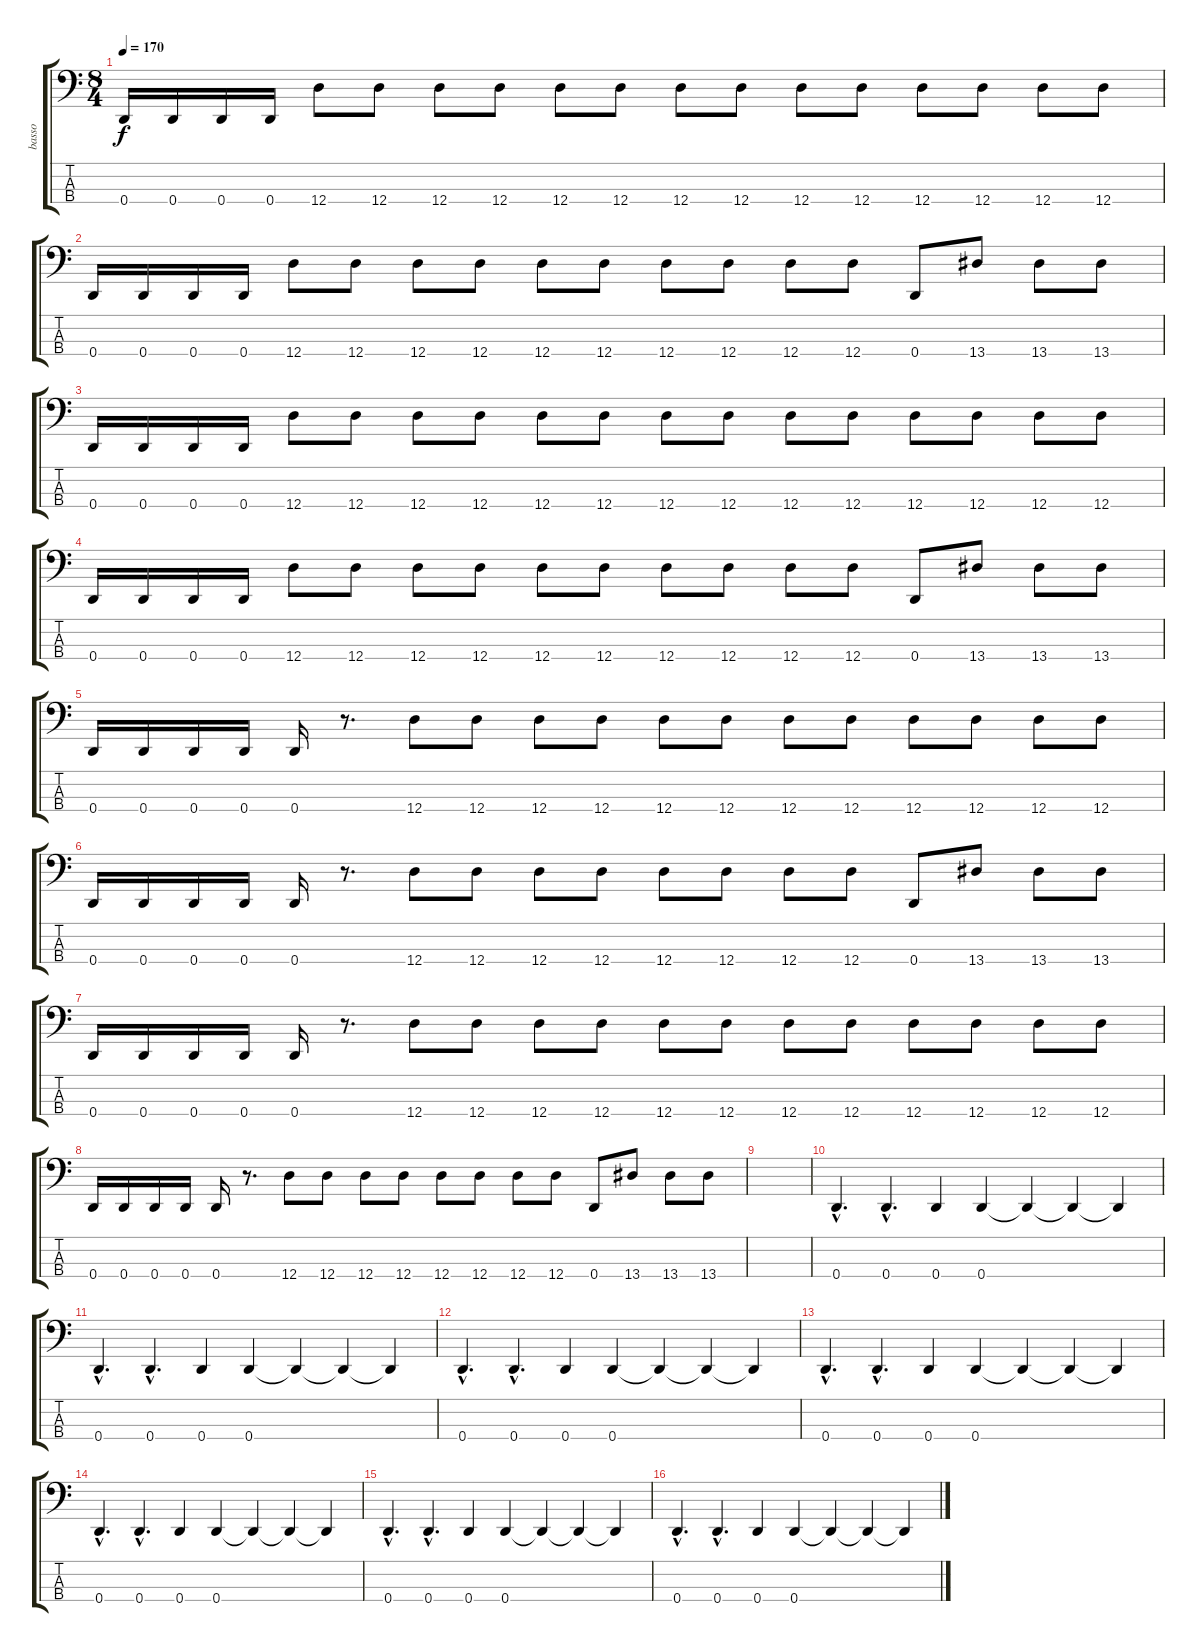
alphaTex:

\track ("basso" "basso") {instrument electricbasspick}
\staff {score tabs}
\tuning (G2 D2 A1 D1) {hide}
\ts (8 4)
\tempo 170
\clef f4
\ks c
0.4.16{dy f instrument electricbasspick} 0.4.16 0.4.16 0.4.16 12.4.8 12.4.8 12.4.8 12.4.8 12.4.8 12.4.8 12.4.8 12.4.8 12.4.8 12.4.8 12.4.8 12.4.8 12.4.8 12.4.8 |
0.4.16 0.4.16 0.4.16 0.4.16 12.4.8 12.4.8 12.4.8 12.4.8 12.4.8 12.4.8 12.4.8 12.4.8 12.4.8 12.4.8 0.4.8 13.4.8 13.4.8 13.4.8 |
0.4.16 0.4.16 0.4.16 0.4.16 12.4.8 12.4.8 12.4.8 12.4.8 12.4.8 12.4.8 12.4.8 12.4.8 12.4.8 12.4.8 12.4.8 12.4.8 12.4.8 12.4.8 |
0.4.16 0.4.16 0.4.16 0.4.16 12.4.8 12.4.8 12.4.8 12.4.8 12.4.8 12.4.8 12.4.8 12.4.8 12.4.8 12.4.8 0.4.8 13.4.8 13.4.8 13.4.8 |
0.4.16 0.4.16 0.4.16 0.4.16 0.4.16 r.8{d} 12.4.8 12.4.8 12.4.8 12.4.8 12.4.8 12.4.8 12.4.8 12.4.8 12.4.8 12.4.8 12.4.8 12.4.8 |
0.4.16 0.4.16 0.4.16 0.4.16 0.4.16 r.8{d} 12.4.8 12.4.8 12.4.8 12.4.8 12.4.8 12.4.8 12.4.8 12.4.8 0.4.8 13.4.8 13.4.8 13.4.8 |
0.4.16 0.4.16 0.4.16 0.4.16 0.4.16 r.8{d} 12.4.8 12.4.8 12.4.8 12.4.8 12.4.8 12.4.8 12.4.8 12.4.8 12.4.8 12.4.8 12.4.8 12.4.8 |
0.4.16 0.4.16 0.4.16 0.4.16 0.4.16 r.8{d} 12.4.8 12.4.8 12.4.8 12.4.8 12.4.8 12.4.8 12.4.8 12.4.8 0.4.8 13.4.8 13.4.8 13.4.8 |
|
0.4{hac}.4{d} 0.4{hac}.4{d} 0.4.4 0.4.4 0.4{t}.4 0.4{t}.4 0.4{t}.4 |
0.4{hac}.4{d} 0.4{hac}.4{d} 0.4.4 0.4.4 0.4{t}.4 0.4{t}.4 0.4{t}.4 |
0.4{hac}.4{d} 0.4{hac}.4{d} 0.4.4 0.4.4 0.4{t}.4 0.4{t}.4 0.4{t}.4 |
0.4{hac}.4{d} 0.4{hac}.4{d} 0.4.4 0.4.4 0.4{t}.4 0.4{t}.4 0.4{t}.4 |
0.4{hac}.4{d} 0.4{hac}.4{d} 0.4.4 0.4.4 0.4{t}.4 0.4{t}.4 0.4{t}.4 |
0.4{hac}.4{d} 0.4{hac}.4{d} 0.4.4 0.4.4 0.4{t}.4 0.4{t}.4 0.4{t}.4 |
0.4{hac}.4{d} 0.4{hac}.4{d} 0.4.4 0.4.4 0.4{t}.4 0.4{t}.4 0.4{t}.4
